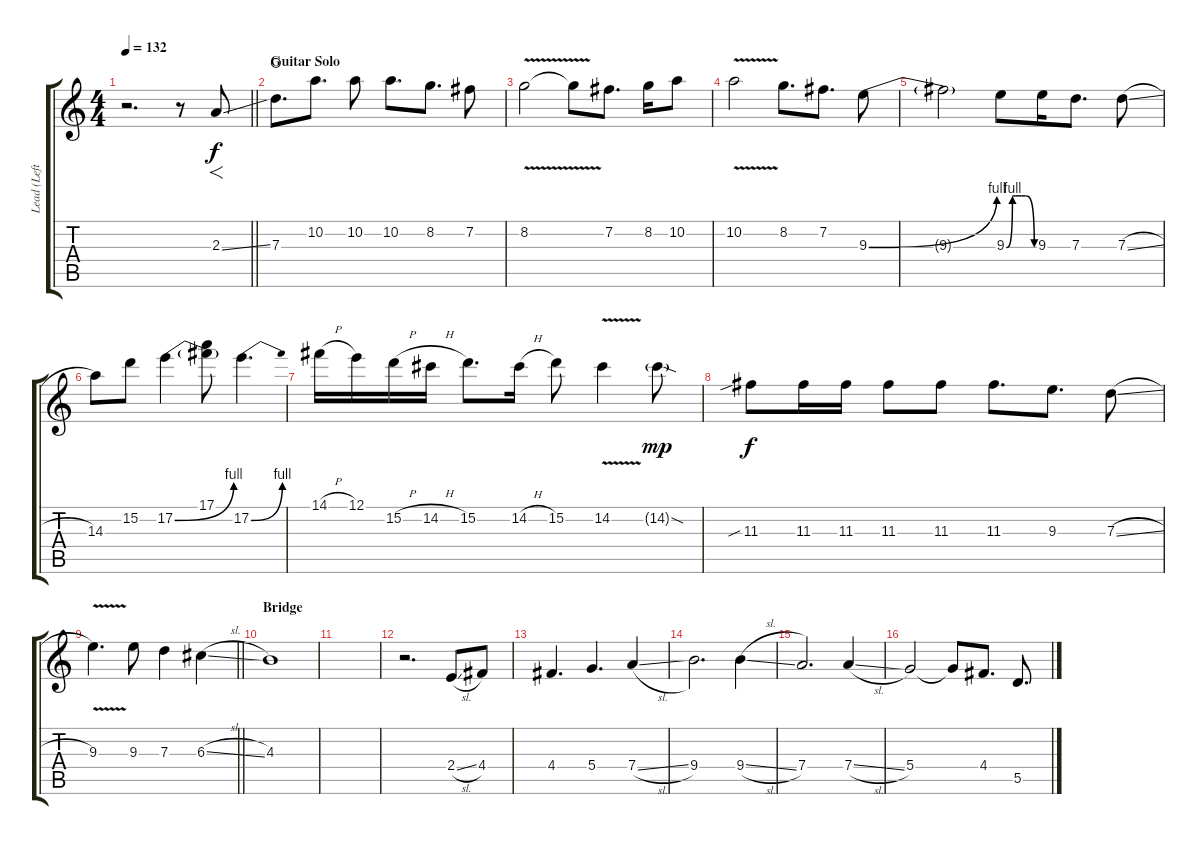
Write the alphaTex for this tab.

\track ("Lead (Left)" "Lead (Left") {instrument overdrivenguitar}
\staff {score tabs}
\tuning (E4 B3 G3 D3 A2 E2) {hide}
\ts (4 4)
\tempo 132
\clef g2
\barLineRight lightlight
\ks c
r.2{d dy f} r.8 2.3{ss}.8{f} |
\section ("" "Guitar Solo")
7.3.8{d waho} 10.2.8{d} 10.2.8 10.2.8{d} 8.2.8{d} 7.2.8 |
8.2{v}.2 8.2{t}.8 7.2.8{d} 8.2.16 10.2.8 |
10.2{v}.2 8.2.8{d} 7.2.8{d} 9.3{be (bend 0 0 60 4)}.8 |
9.3{t}.2 9.3{be (custom 0 0 13 4 20 4 32 4 41 4 60 0)}.8 9.3.16 7.3.8{d} 7.3{sl}.8 |
14.3.8 15.2.8 17.2{be (bend 0 0 60 4)}.4 (17.1 17.2{t}).8 17.2{be (bend 0 0 60 4)}.4{d} |
14.1{h}.16 12.1.16 15.2{h}.16 14.2{h}.16 15.2.8{d} 14.2{h}.16 15.2.8 14.2{v}.4 14.2{sod g}.8{dy mp} |
11.3{sib}.8{dy f} 11.3.16 11.3.16 11.3.8 11.3.8 11.3.8{d} 9.3.8{d} 7.3{sl}.8 |
\barLineRight lightlight
9.3{v}.4{d} 9.3.8 7.3.4 6.3{sl}.4 |
\section ("" "Bridge")
4.3.1 |
|
r.2{d} 2.4{sl}.8 4.4.8 |
4.4.4{d} 5.4.4{d} 7.4{sl}.4 |
9.4.2{d} 9.4{sl}.4 |
7.4.2{d} 7.4{sl}.4 |
5.4.2 5.4{t}.8 4.4.8{d} 5.5.8{d}
